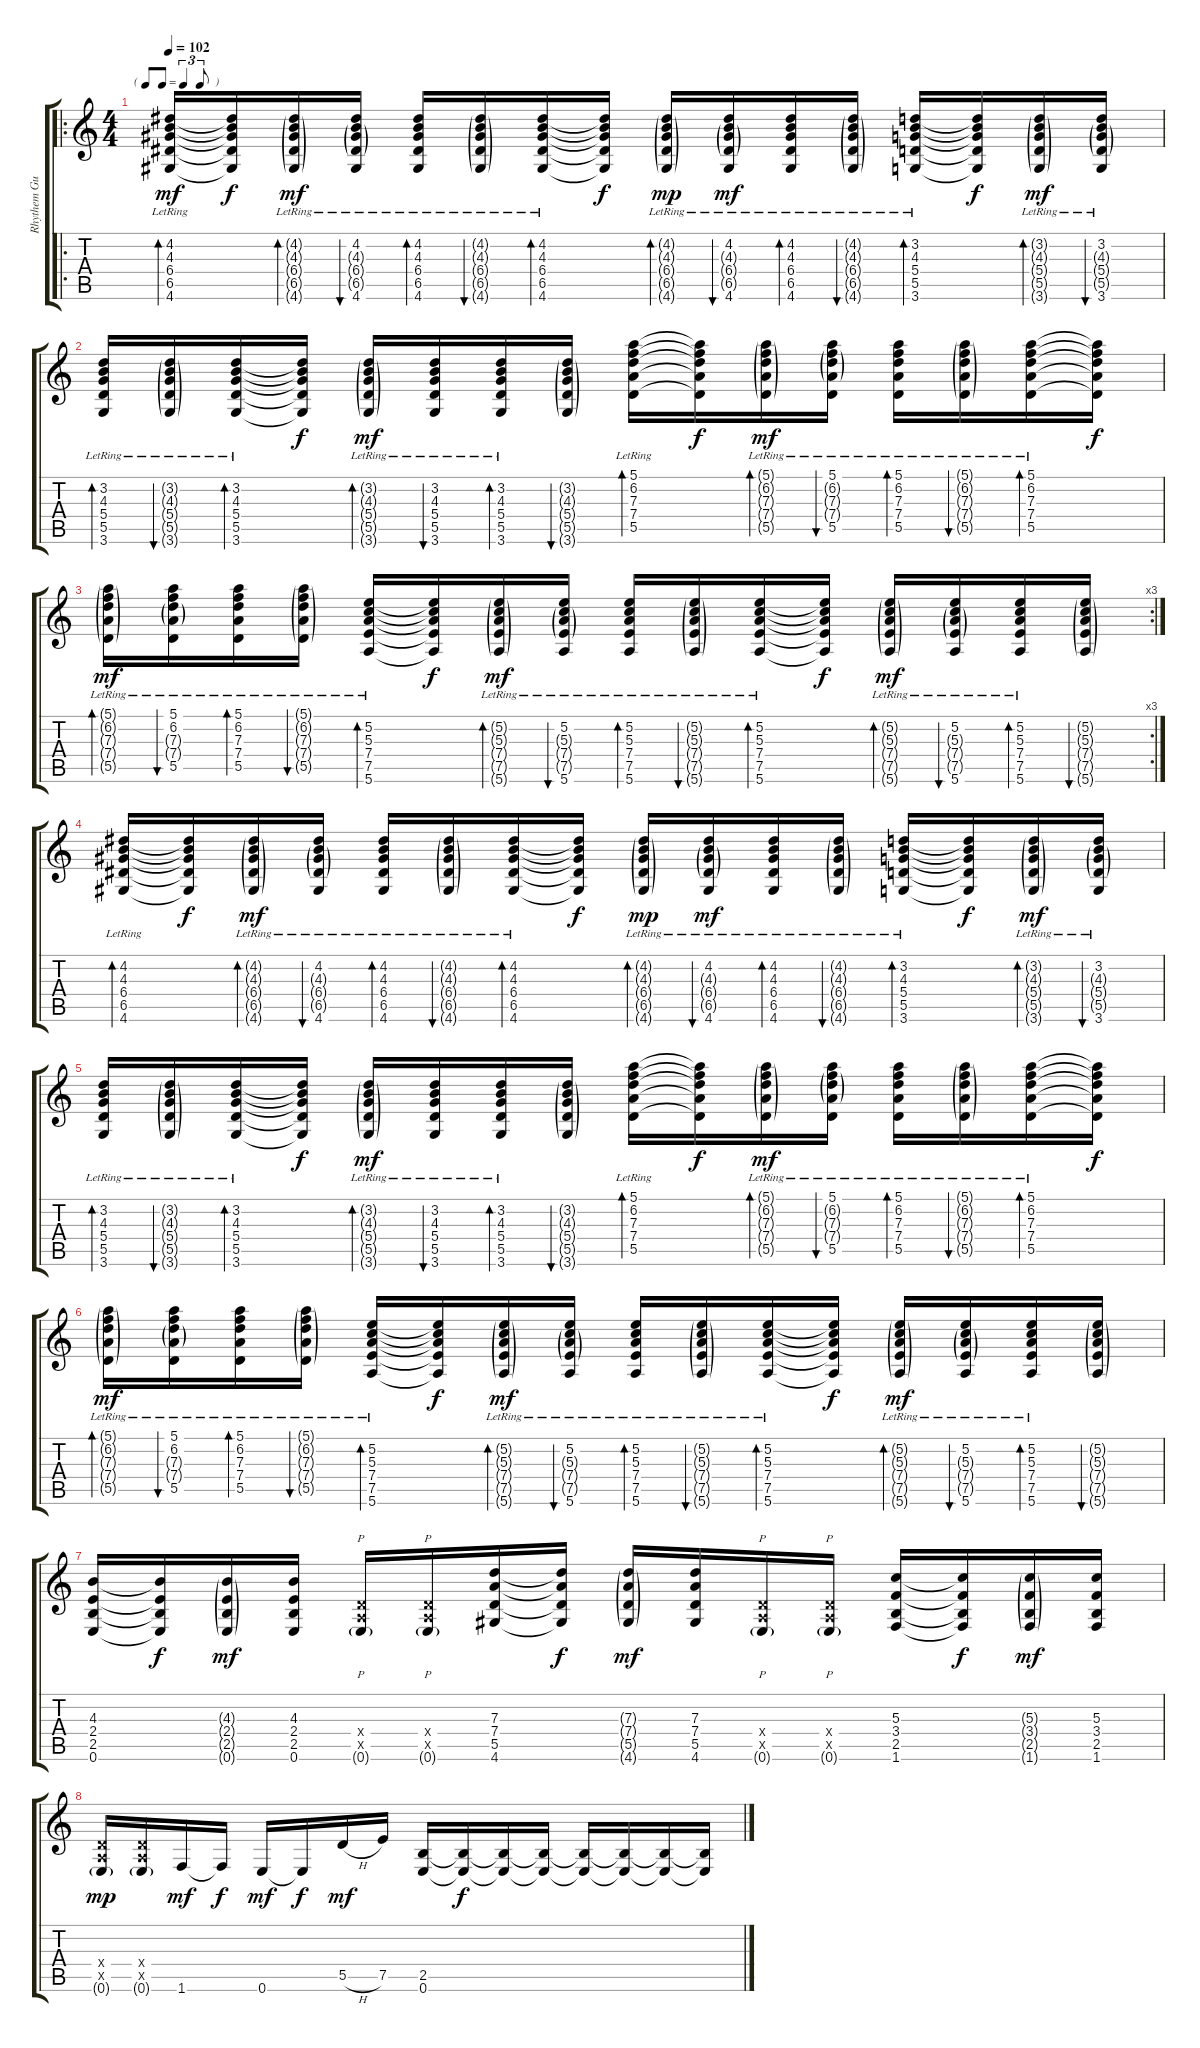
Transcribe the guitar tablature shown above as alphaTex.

\track ("Rhythem Guitar" "Rhythem Gu") {instrument overdrivenguitar}
\staff {score tabs}
\tuning (E4 B3 G3 D3 A2 E2) {hide}
\ro
\ts (4 4)
\tf triplet8th
\tempo 102
\clef g2
\ks c
(4.2{lr} 4.3{lr} 6.4{lr} 6.5{lr} 4.6{lr}).16{bd 30 dy mf volume 12} (4.2{t} 4.3{t} 6.4{t} 6.5{t} 4.6{t}).16{dy f} (4.2{g lr} 4.3{g lr} 6.4{g lr} 6.5{g lr} 4.6{g lr}).16{bd 30 dy mf} (4.2{lr} 4.3{g lr} 6.4{g lr} 6.5{g lr} 4.6{lr}).16{bu 30} (4.2{lr} 4.3{lr} 6.4{lr} 6.5{lr} 4.6{lr}).16{bd 30} (4.2{g lr} 4.3{g lr} 6.4{g lr} 6.5{g lr} 4.6{g lr}).16{bu 30} (4.2{lr} 4.3{lr} 6.4{lr} 6.5{lr} 4.6{lr}).16{bd 30} (4.2{t} 4.3{t} 6.4{t} 6.5{t} 4.6{t}).16{dy f} (4.2{g lr} 4.3{g lr} 6.4{g lr} 6.5{g lr} 4.6{g lr}).16{bd 30 dy mp} (4.2{lr} 4.3{g lr} 6.4{g lr} 6.5{g lr} 4.6{lr}).16{bu 30 dy mf} (4.2{lr} 4.3{lr} 6.4{lr} 6.5{lr} 4.6{lr}).16{bd 30} (4.2{g lr} 4.3{g lr} 6.4{g lr} 6.5{g lr} 4.6{g lr}).16{bu 30} (3.2{lr} 4.3{lr} 5.4{lr} 5.5{lr} 3.6{lr}).16{bd 30} (3.2{t} 4.3{t} 5.4{t} 5.5{t} 3.6{t}).16{dy f} (3.2{g lr} 4.3{g lr} 5.4{g lr} 5.5{g lr} 3.6{g lr}).16{bd 30 dy mf} (3.2{lr} 4.3{g lr} 5.4{g lr} 5.5{g lr} 3.6{lr}).16{bu 30} |
(3.2{lr} 4.3{lr} 5.4{lr} 5.5{lr} 3.6{lr}).16{bd 30} (3.2{g lr} 4.3{g lr} 5.4{g lr} 5.5{g lr} 3.6{g lr}).16{bu 30} (3.2{lr} 4.3{lr} 5.4{lr} 5.5{lr} 3.6{lr}).16{bd 30} (3.2{t} 4.3{t} 5.4{t} 5.5{t} 3.6{t}).16{dy f} (3.2{g lr} 4.3{g lr} 5.4{g lr} 5.5{g lr} 3.6{g lr}).16{bd 30 dy mf} (3.2{lr} 4.3{lr} 5.4{lr} 5.5{lr} 3.6{lr}).16{bu 30} (3.2{lr} 4.3{lr} 5.4{lr} 5.5{lr} 3.6{lr}).16{bd 30} (3.2{g} 4.3{g} 5.4{g} 5.5{g} 3.6{g}).16{bu 30} (5.1{lr} 6.2{lr} 7.3{lr} 7.4{lr} 5.5).16{bd 30} (5.1{t} 6.2{t} 7.3{t} 7.4{t} 5.5{t}).16{dy f} (5.1{g lr} 6.2{g lr} 7.3{g lr} 7.4{g lr} 5.5{g}).16{bd 30 dy mf} (5.1{lr} 6.2{g lr} 7.3{g lr} 7.4{g lr} 5.5).16{bu 30} (5.1{lr} 6.2{lr} 7.3{lr} 7.4{lr} 5.5).16{bd 30} (5.1{g lr} 6.2{g lr} 7.3{g lr} 7.4{g lr} 5.5{g}).16{bu 30} (5.1{lr} 6.2{lr} 7.3{lr} 7.4{lr} 5.5).16{bd 30} (5.1{t} 6.2{t} 7.3{t} 7.4{t} 5.5{t}).16{dy f} |
\rc 3
(5.1{g lr} 6.2{g lr} 7.3{g lr} 7.4{g lr} 5.5{g}).16{bd 30 dy mf} (5.1{lr} 6.2{lr} 7.3{g lr} 7.4{g lr} 5.5).16{bu 30} (5.1{lr} 6.2{lr} 7.3{lr} 7.4{lr} 5.5).16{bd 30} (5.1{g} 6.2{g lr} 7.3{g lr} 7.4{g lr} 5.5{g}).16{bu 30} (5.2{lr} 5.3{lr} 7.4{lr} 7.5 5.6).16{bd 30} (5.2{t} 5.3{t} 7.4{t} 7.5{t} 5.6{t}).16{dy f} (5.2{g lr} 5.3{g lr} 7.4{g lr} 7.5{g lr} 5.6{g lr}).16{bd 30 dy mf} (5.2{lr} 5.3{g lr} 7.4{g lr} 7.5{g} 5.6{lr}).16{bu 30} (5.2{lr} 5.3{lr} 7.4{lr} 7.5 5.6).16{bd 30} (5.2{g lr} 5.3{g lr} 7.4{g lr} 7.5{g} 5.6{g lr}).16{bu 30} (5.2{lr} 5.3{lr} 7.4{lr} 7.5 5.6{lr}).16{bd 30} (5.2{t} 5.3{t} 7.4{t} 7.5{t} 5.6{t}).16{dy f} (5.2{g lr} 5.3{g lr} 7.4{g lr} 7.5{g} 5.6{g lr}).16{bd 30 dy mf} (5.2{lr} 5.3{g lr} 7.4{g lr} 7.5{g} 5.6{lr}).16{bu 30} (5.2{lr} 5.3{lr} 7.4{lr} 7.5 5.6{lr}).16{bd 30} (5.2{g} 5.3{g} 7.4{g} 7.5{g} 5.6{g}).16{bu 30} |
(4.2{lr} 4.3{lr} 6.4{lr} 6.5{lr} 4.6{lr}).16{bd 30} (4.2{t} 4.3{t} 6.4{t} 6.5{t} 4.6{t}).16{dy f} (4.2{g lr} 4.3{g lr} 6.4{g lr} 6.5{g lr} 4.6{g lr}).16{bd 30 dy mf} (4.2{lr} 4.3{g lr} 6.4{g lr} 6.5{g lr} 4.6{lr}).16{bu 30} (4.2{lr} 4.3{lr} 6.4{lr} 6.5{lr} 4.6{lr}).16{bd 30} (4.2{g lr} 4.3{g lr} 6.4{g lr} 6.5{g lr} 4.6{g lr}).16{bu 30} (4.2{lr} 4.3{lr} 6.4{lr} 6.5{lr} 4.6{lr}).16{bd 30} (4.2{t} 4.3{t} 6.4{t} 6.5{t} 4.6{t}).16{dy f} (4.2{g lr} 4.3{g lr} 6.4{g lr} 6.5{g lr} 4.6{g lr}).16{bd 30 dy mp} (4.2{lr} 4.3{g lr} 6.4{g lr} 6.5{g lr} 4.6{lr}).16{bu 30 dy mf} (4.2{lr} 4.3{lr} 6.4{lr} 6.5{lr} 4.6{lr}).16{bd 30} (4.2{g lr} 4.3{g lr} 6.4{g lr} 6.5{g lr} 4.6{g lr}).16{bu 30} (3.2{lr} 4.3{lr} 5.4{lr} 5.5{lr} 3.6{lr}).16{bd 30} (3.2{t} 4.3{t} 5.4{t} 5.5{t} 3.6{t}).16{dy f} (3.2{g lr} 4.3{g lr} 5.4{g lr} 5.5{g lr} 3.6{g lr}).16{bd 30 dy mf} (3.2{lr} 4.3{g lr} 5.4{g lr} 5.5{g lr} 3.6{lr}).16{bu 30} |
(3.2{lr} 4.3{lr} 5.4{lr} 5.5{lr} 3.6{lr}).16{bd 30} (3.2{g lr} 4.3{g lr} 5.4{g lr} 5.5{g lr} 3.6{g lr}).16{bu 30} (3.2{lr} 4.3{lr} 5.4{lr} 5.5{lr} 3.6{lr}).16{bd 30} (3.2{t} 4.3{t} 5.4{t} 5.5{t} 3.6{t}).16{dy f} (3.2{g lr} 4.3{g lr} 5.4{g lr} 5.5{g lr} 3.6{g lr}).16{bd 30 dy mf} (3.2{lr} 4.3{lr} 5.4{lr} 5.5{lr} 3.6{lr}).16{bu 30} (3.2{lr} 4.3{lr} 5.4{lr} 5.5{lr} 3.6{lr}).16{bd 30} (3.2{g} 4.3{g} 5.4{g} 5.5{g} 3.6{g}).16{bu 30} (5.1{lr} 6.2{lr} 7.3{lr} 7.4{lr} 5.5).16{bd 30} (5.1{t} 6.2{t} 7.3{t} 7.4{t} 5.5{t}).16{dy f} (5.1{g lr} 6.2{g lr} 7.3{g lr} 7.4{g lr} 5.5{g}).16{bd 30 dy mf} (5.1{lr} 6.2{g lr} 7.3{g lr} 7.4{g lr} 5.5).16{bu 30} (5.1{lr} 6.2{lr} 7.3{lr} 7.4{lr} 5.5).16{bd 30} (5.1{g lr} 6.2{g lr} 7.3{g lr} 7.4{g lr} 5.5{g}).16{bu 30} (5.1{lr} 6.2{lr} 7.3{lr} 7.4{lr} 5.5).16{bd 30} (5.1{t} 6.2{t} 7.3{t} 7.4{t} 5.5{t}).16{dy f} |
(5.1{g lr} 6.2{g lr} 7.3{g lr} 7.4{g lr} 5.5{g}).16{bd 30 dy mf} (5.1{lr} 6.2{lr} 7.3{g lr} 7.4{g lr} 5.5).16{bu 30} (5.1{lr} 6.2{lr} 7.3{lr} 7.4{lr} 5.5).16{bd 30} (5.1{g} 6.2{g lr} 7.3{g lr} 7.4{g lr} 5.5{g}).16{bu 30} (5.2{lr} 5.3{lr} 7.4{lr} 7.5 5.6).16{bd 30} (5.2{t} 5.3{t} 7.4{t} 7.5{t} 5.6{t}).16{dy f} (5.2{g lr} 5.3{g lr} 7.4{g lr} 7.5{g lr} 5.6{g lr}).16{bd 30 dy mf} (5.2{lr} 5.3{g lr} 7.4{g lr} 7.5{g} 5.6{lr}).16{bu 30} (5.2{lr} 5.3{lr} 7.4{lr} 7.5 5.6).16{bd 30} (5.2{g lr} 5.3{g lr} 7.4{g lr} 7.5{g} 5.6{g lr}).16{bu 30} (5.2{lr} 5.3{lr} 7.4{lr} 7.5 5.6{lr}).16{bd 30} (5.2{t} 5.3{t} 7.4{t} 7.5{t} 5.6{t}).16{dy f} (5.2{g lr} 5.3{g lr} 7.4{g lr} 7.5{g} 5.6{g lr}).16{bd 30 dy mf} (5.2{lr} 5.3{g lr} 7.4{g lr} 7.5{g} 5.6{lr}).16{bu 30} (5.2{lr} 5.3{lr} 7.4{lr} 7.5 5.6{lr}).16{bd 30} (5.2{g} 5.3{g} 7.4{g} 7.5{g} 5.6{g}).16{bu 30} |
(4.3 2.4 2.5 0.6).16 (4.3{t} 2.4{t} 2.5{t} 0.6{t}).16{dy f} (4.3{g} 2.4{g} 2.5{g} 0.6{g}).16{dy mf} (4.3 2.4 2.5 0.6).16 (0.4{x} 0.5{x} 0.6{g}).16{p} (0.4{x} 0.5{x} 0.6{g}).16{p} (7.3 7.4 5.5 4.6).16 (7.3{t} 7.4{t} 5.5{t} 4.6{t}).16{dy f} (7.3{g} 7.4{g} 5.5{g} 4.6{g}).16{dy mf} (7.3 7.4 5.5 4.6).16 (0.4{x} 0.5{x} 0.6{g}).16{p} (0.4{x} 0.5{x} 0.6{g}).16{p} (5.3 3.4 2.5 1.6).16 (5.3{t} 3.4{t} 2.5{t} 1.6{t}).16{dy f} (5.3{g} 3.4{g} 2.5{g} 1.6{g}).16{dy mf} (5.3 3.4 2.5 1.6).16 |
(0.4{x} 0.5{x} 0.6{g}).16{dy mp} (0.4{x} 0.5{x} 0.6{g}).16 1.6.16{dy mf} 1.6{t}.16{dy f} 0.6.16{dy mf} 0.6{t}.16{dy f} 5.5{h}.16{dy mf} 7.5.16 (2.5 0.6).16 (2.5{t} 0.6{t}).16{dy f} (2.5{t} 0.6{t}).16 (2.5{t} 0.6{t}).16 (2.5{t} 0.6{t}).16 (2.5{t} 0.6{t}).16 (2.5{t} 0.6{t}).16 (2.5{t} 0.6{t}).16
